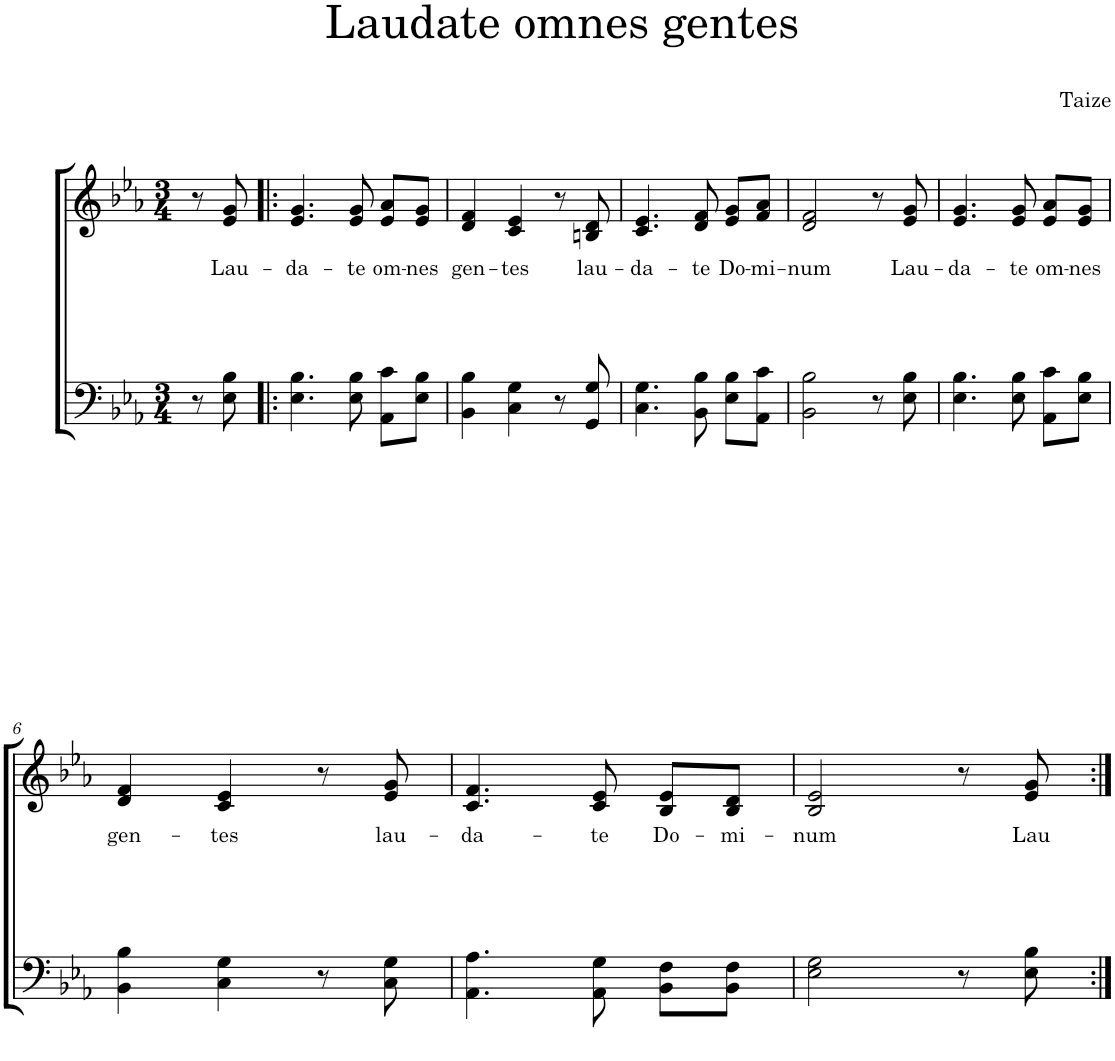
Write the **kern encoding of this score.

**kern	**kern	**text
*part2	*part1	*part1
*staff2	*staff1	*staff1
*I"Tenor	*I"Soprano	*
*clefF4	*clefG2	*
*k[b-e-a-]	*k[b-e-a-]	*
*M3/4	*M3/4	*
=	=	=
8r	8r	.
!	!	!LO:LY:b
8E-\ 8B-\	8e-/ 8g/	Lau-
=1!|:	=1!|:	=1!|:
!	!	!LO:LY:b
4.E-\ 4.B-\	4.e-/ 4.g/	-da-
!	!	!LO:LY:b
8E-\ 8B-\	8e-/ 8g/	-te
!	!	!LO:LY:b
8AA-\ 8c\L	8e-/ 8a-/L	om-
!	!	!LO:LY:b
8E-\ 8B-\J	8e-/ 8g/J	-nes
=2	=2	=2
!	!	!LO:LY:b
4BB-\ 4B-\	4d/ 4f/	gen-
!	!	!LO:LY:b
4C\ 4G\	4c/ 4e-/	-tes
8r	8r	.
!	!	!LO:LY:b
8GG/ 8G/	8Bn/ 8d/	lau-
=3	=3	=3
!	!	!LO:LY:b
4.C\ 4.G\	4.c/ 4.e-/	-da-
!	!	!LO:LY:b
8BB-\ 8B-\	8d/ 8f/	-te
!	!	!LO:LY:b
8E-\ 8B-\L	8e-/ 8g/L	Do-
!	!	!LO:LY:b
8AA-\ 8c\J	8f/ 8a-/J	-mi-
=4	=4	=4
!	!	!LO:LY:b
2BB-\ 2B-\	2d/ 2f/	-num
8r	8r	.
!	!	!LO:LY:b
8E-\ 8B-\	8e-/ 8g/	Lau-
=5	=5	=5
!	!	!LO:LY:b
4.E-\ 4.B-\	4.e-/ 4.g/	-da-
!	!	!LO:LY:b
8E-\ 8B-\	8e-/ 8g/	-te
!	!	!LO:LY:b
8AA-\ 8c\L	8e-/ 8a-/L	om-
!	!	!LO:LY:b
8E-\ 8B-\J	8e-/ 8g/J	-nes
!!LO:LB:g=z
=6	=6	=6
!	!	!LO:LY:b
4BB-\ 4B-\	4d/ 4f/	gen-
!	!	!LO:LY:b
4C\ 4G\	4c/ 4e-/	-tes
8r	8r	.
!	!	!LO:LY:b
8C\ 8G\	8e-/ 8g/	lau-
=7	=7	=7
!	!	!LO:LY:b
4.AA-\ 4.A-\	4.c/ 4.f/	-da-
!	!	!LO:LY:b
8AA-\ 8G\	8c/ 8e-/	-te
!	!	!LO:LY:b
8BB-\ 8F\L	8B-/ 8e-/L	Do-
!	!	!LO:LY:b
8BB-\ 8F\J	8B-/ 8d/J	-mi-
=8	=8	=8
!	!	!LO:LY:b
2E-\ 2G\	2B-/ 2e-/	-num
8r	8r	.
!	!	!LO:LY:b
8E-\ 8B-\	8e-/ 8g/	Lau
=:|!	=:|!	=:|!
*-	*-	*-
